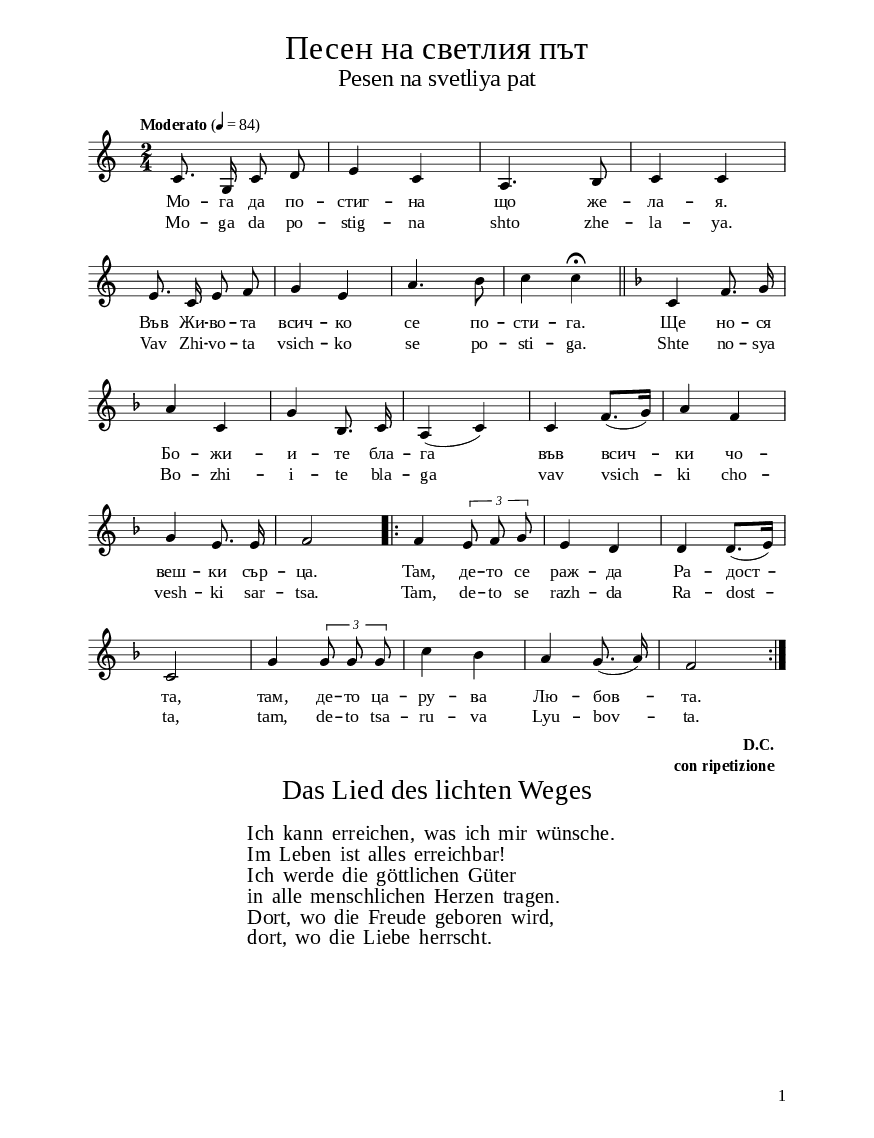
\version "2.24.0"

% include paper part and global functions
\include "include/globals.ily"

\bookpart {
  \include "include/bookpart-paper.ily"
  \score {
    \include "include/score-layout.ily"



    \new Voice \relative c' {
      \clef treble
      \key c \major
      \time 2/4
      \tempoFunc "Moderato" 4 "84"
      \autoBeamOff
      c8. g16 c8 d8 |  e4 c4 |  a4. b8 |   c4 c4 | \break


      e8. c16 e8 f8 |  g4 e4 |  a4. b8 | c4 c4 \fermata \bar "||" \key f \major c,4 f8. g16 | \break


      a4 c,4 | g'4 bes,8. c16 | a4 ( c4 ) | c4 \autoBeamOn f8. ( g16 ) |  a4 f4 |  \break


      \autoBeamOff g4 e8. e16 | f2 \repeat volta 2  {
        f4 \tuplet 3/2  { e8 f8 g8 } | e4 d4 | d4 \autoBeamOn d8. ( e16 ) | \break


        c2 | g'4  \autoBeamOff \tuplet 3/2 { g8 g8 g8 } | c4 bes4 | a4 g8. ( a16 ) | f2  \break
      }

    }

    \addlyrics {
      Мо  --  га   да
      по  --  стиг  --  на   що   же  --  ла  --  я.   Във   Жи  --  во
      --  та   всич  --  ко   се   по  --  сти  --  га.   Ще   но  --  ся
      Бо  --  жи  --  и  --  те   бла  --  га   във   всич  --  ки   чо
      --  веш  --  ки   сър  --  ца.   Там,   де  --  то   се   раж  --
      да   Ра  --  дост  --  та,   там,   де  --  то   ца  --  ру  --
      ва   Лю  --  бов  --  та.
    }
    \addlyrics {
      Mo  --  ga   da
      po  --  stig  --  na   shto   zhe  --  la  --  ya.   Vav   Zhi  --  vo
      --  ta   vsich  --  ko   se   po  --  sti  --  ga.   Shte   no  --  sya
      Bo  --  zhi  --  i  --  te   bla  --  ga   vav   vsich  --  ki   cho
      --  vesh  --  ki   sar  --  tsa.   Tam,   de  --  to   se   razh  --
      da   Ra  --  dost  --  ta,   tam,   de  --  to   tsa  --  ru  --
      va   Lyu  --  bov  --  ta.
    }

    \header {
      title = \titleFunc "Песен на светлия път" "Pesen na svetliya pat"
    }

    \midi{}
  } % score


  \markup \dc-two "D.C." "con ripetizione"

  

  % include foreign translation(s) of the song


  \version "2.24.1"

\markup \fill-line { \fontsize #deTitleFontSize "Das Lied des lichten Weges" }
\markup \null
\markup \null
\markup \fontsize #deCoupletFontSize {
  \hspace #14
  \override #`(baseline-skip . ,deCoupletBaselineSkip)

  \column {
  

\line { " "Ich kann erreichen, was ich mir wünsche.  }

\line { " "Im Leben ist alles erreichbar! }

\line { " "Ich werde die göttlichen Güter  }

\line { " "in alle menschlichen Herzen tragen. }

\line { " "Dort, wo die Freude geboren wird,  }

\line { " "dort, wo die Liebe herrscht. }

  }
}


} % bookpart
